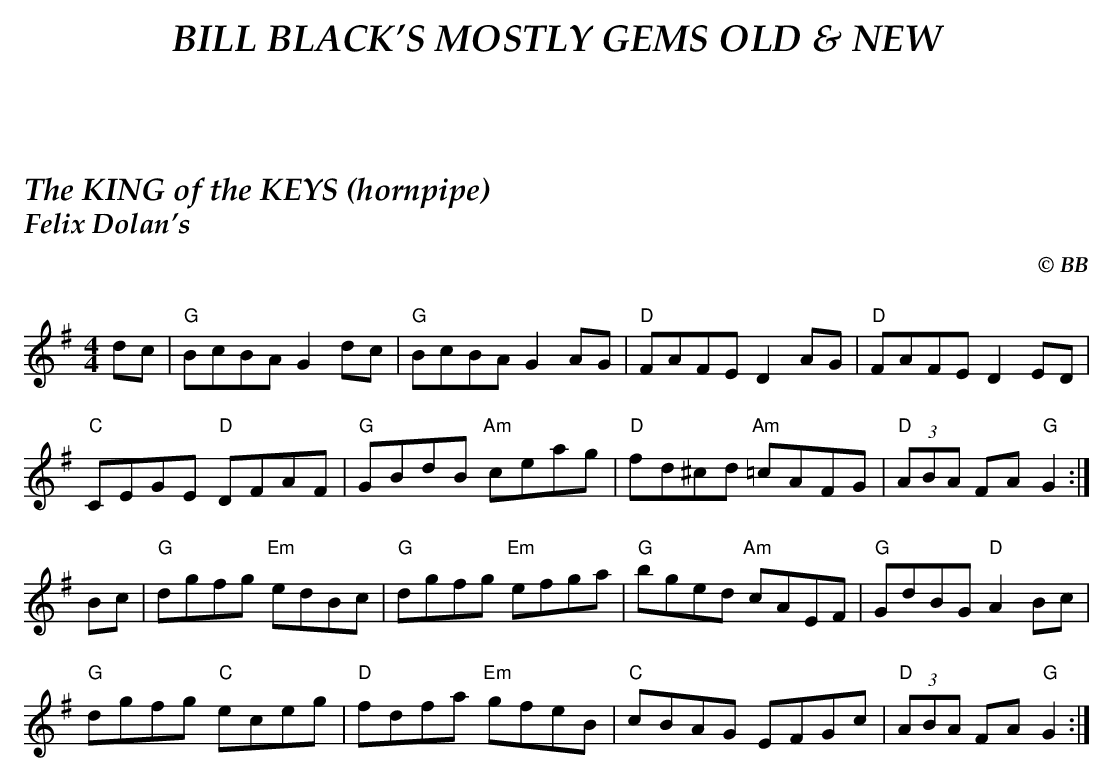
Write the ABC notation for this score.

X:1
T:KING of the KEYS (hornpipe), The
T:Felix Dolan's
C:© BB
L:1/8
Q:1/4=150
M:4/4
K:G
dc|"G"BcBA G2dc|"G"BcBA G2 AG|"D"FAFE D2 AG|"D"FAFE D2 ED|
"C"CEGE "D"DFAF|"G"GBdB "Am"ceag|"D"fd^cd "Am"=cAFG|"D"(3ABA FA "G"G2 :|
Bc|"G"dgfg "Em"edBc|"G"dgfg "Em"efga|"G"bged "Am"cAEF|"G"GdBG "D"A2 Bc|
"G"dgfg "C"eceg|"D"fdfa "Em"gfeB|"C"cBAG EFGc|"D"(3ABA FA "G"G2 :|
